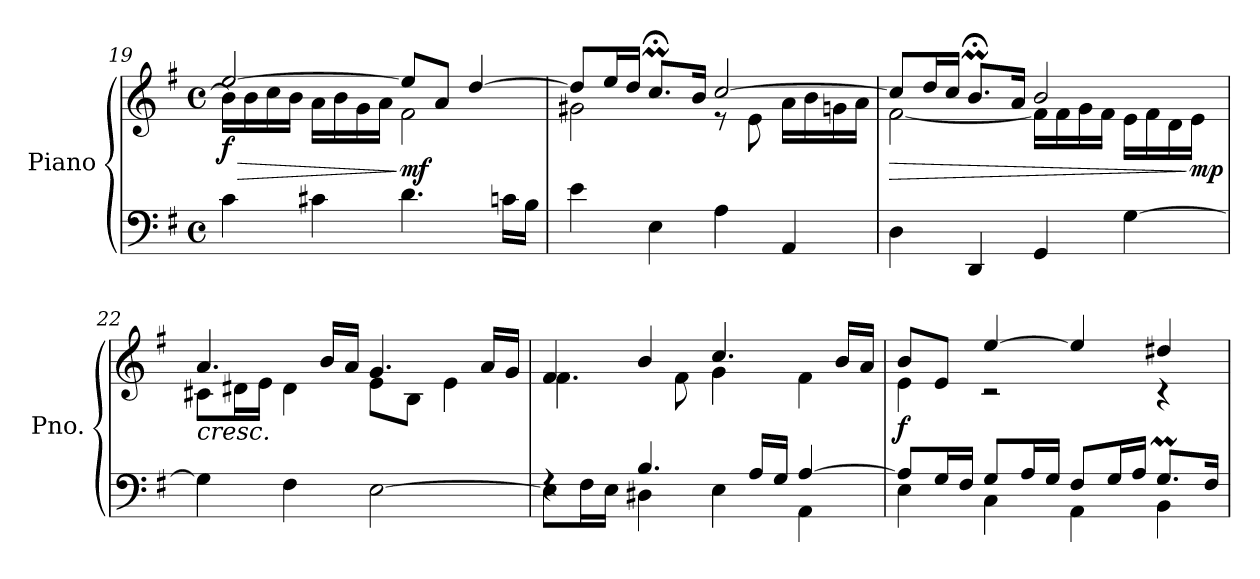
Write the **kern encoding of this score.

**kern	**kern	**dynam
*part1	*part1	*part1
*staff2	*staff1	*staff1/2
*I"Piano	*	*
*I'Pno.	*	*
*clefF4	*clefG2	*
*k[f#]	*k[f#]	*
*M4/4	*M4/4	*
*met(c)	*met(c)	*
=19	=19	=19
!	!	!LO:HP:b
*	*^	*
!	!	!	!LO:DY:n=1:b
4c\	[2ee/	16b\LL]	> f
.	.	16b\	.
.	.	16cc\	.
.	.	16b\JJ	.
4c#X\	.	16a>\LL	.
.	.	16b>\	.
.	.	16g>\	.
.	.	16a>\JJ	.
!	!	!	!LO:DY:n=2:b
4.d<\	8ee/L]	2f#\	] mf
.	8a/J	.	.
.	[4dd/	.	.
16cn\LL	.	.	.
16B\JJ	.	.	.
!!LO:LB:g=z	!!
=20	=20	=20	=20
4e\	8dd/L]	2g#X<\	.
.	16ee/L	.	.
.	16dd/JJ	.	.
4E\	8.cc;<M/L	.	.
.	16b/Jk	.	.
4A<\	[2cc/	8r	.
.	.	8e<\	.
4AA/	.	16a<\LL	.
.	.	16b\	.
.	.	16gn\	.
.	.	16a\JJ	.
=21	=21	=21	=21
!	!	!	!LO:HP:b
4D<\	8cc/L]	[2f#<\	>
.	16dd/L	.	.
.	16cc/JJ	.	.
4DD/	8.b;<m/L	.	.
.	16a/Jk	.	.
4GG</	2b/	16f#\LL]	.
.	.	16f#<\	.
.	.	16g\	.
.	.	16f#\JJ	.
[4G<\	.	16e>\LL	.
.	.	16f#>\	.
.	.	16d>\	.
!	!	!	!LO:DY:n=1:b
.	.	16e>\JJ	] mp
=22	=22	=22	=22
!	!LO:TX:b:i:t=cresc.	!	!
4G\]	4.a/	8c#X\L	.
.	.	16d#X<\L	.
.	.	16e<\JJ	.
4F#\	.	4d#<\	.
.	16b/LL	.	.
.	16a/JJ	.	.
[2E\	4.g/	8e<\L	.
.	.	8B\J	.
.	.	4e<\	.
.	16a/LL	.	.
.	16g/JJ	.	.
!!LO:LB:g=z	!!
=23	=23	=23	=23
*^	*	*	*
4rF	8E\L]	4f#/	4.f#\	.
.	16F#\L	.	.	.
.	16E\JJ	.	.	.
4.B/	4D#X<\	4b/	.	.
.	.	.	8f#>\	.
.	4E<\	4.cc/	4g>\	.
16A/LL	.	.	.	.
16G/JJ	.	.	.	.
[4A/	4AA\	.	4f#<\	.
.	.	16b/LL	.	.
.	.	16a/JJ	.	.
=24	=24	=24	=24	=24
!	!	!	!	!LO:DY:b
8A/L]	4E<\	8b/L	4e<\	f
16G/L	.	8e/J	.	.
16F#/JJ	.	.	.	.
8G/L	4C<\	[4ee/	2r	.
16A/L	.	.	.	.
16G/JJ	.	.	.	.
8F#/L	4AA\	4ee/]	.	.
16G/L	.	.	.	.
16A/JJ	.	.	.	.
8.GM/L	4BB\	4dd#X/	4r	.
16F#/Jk	.	.	.	.
*v	*v	*	*	*
*	*v	*v	*
=	=	=
*-	*-	*-
